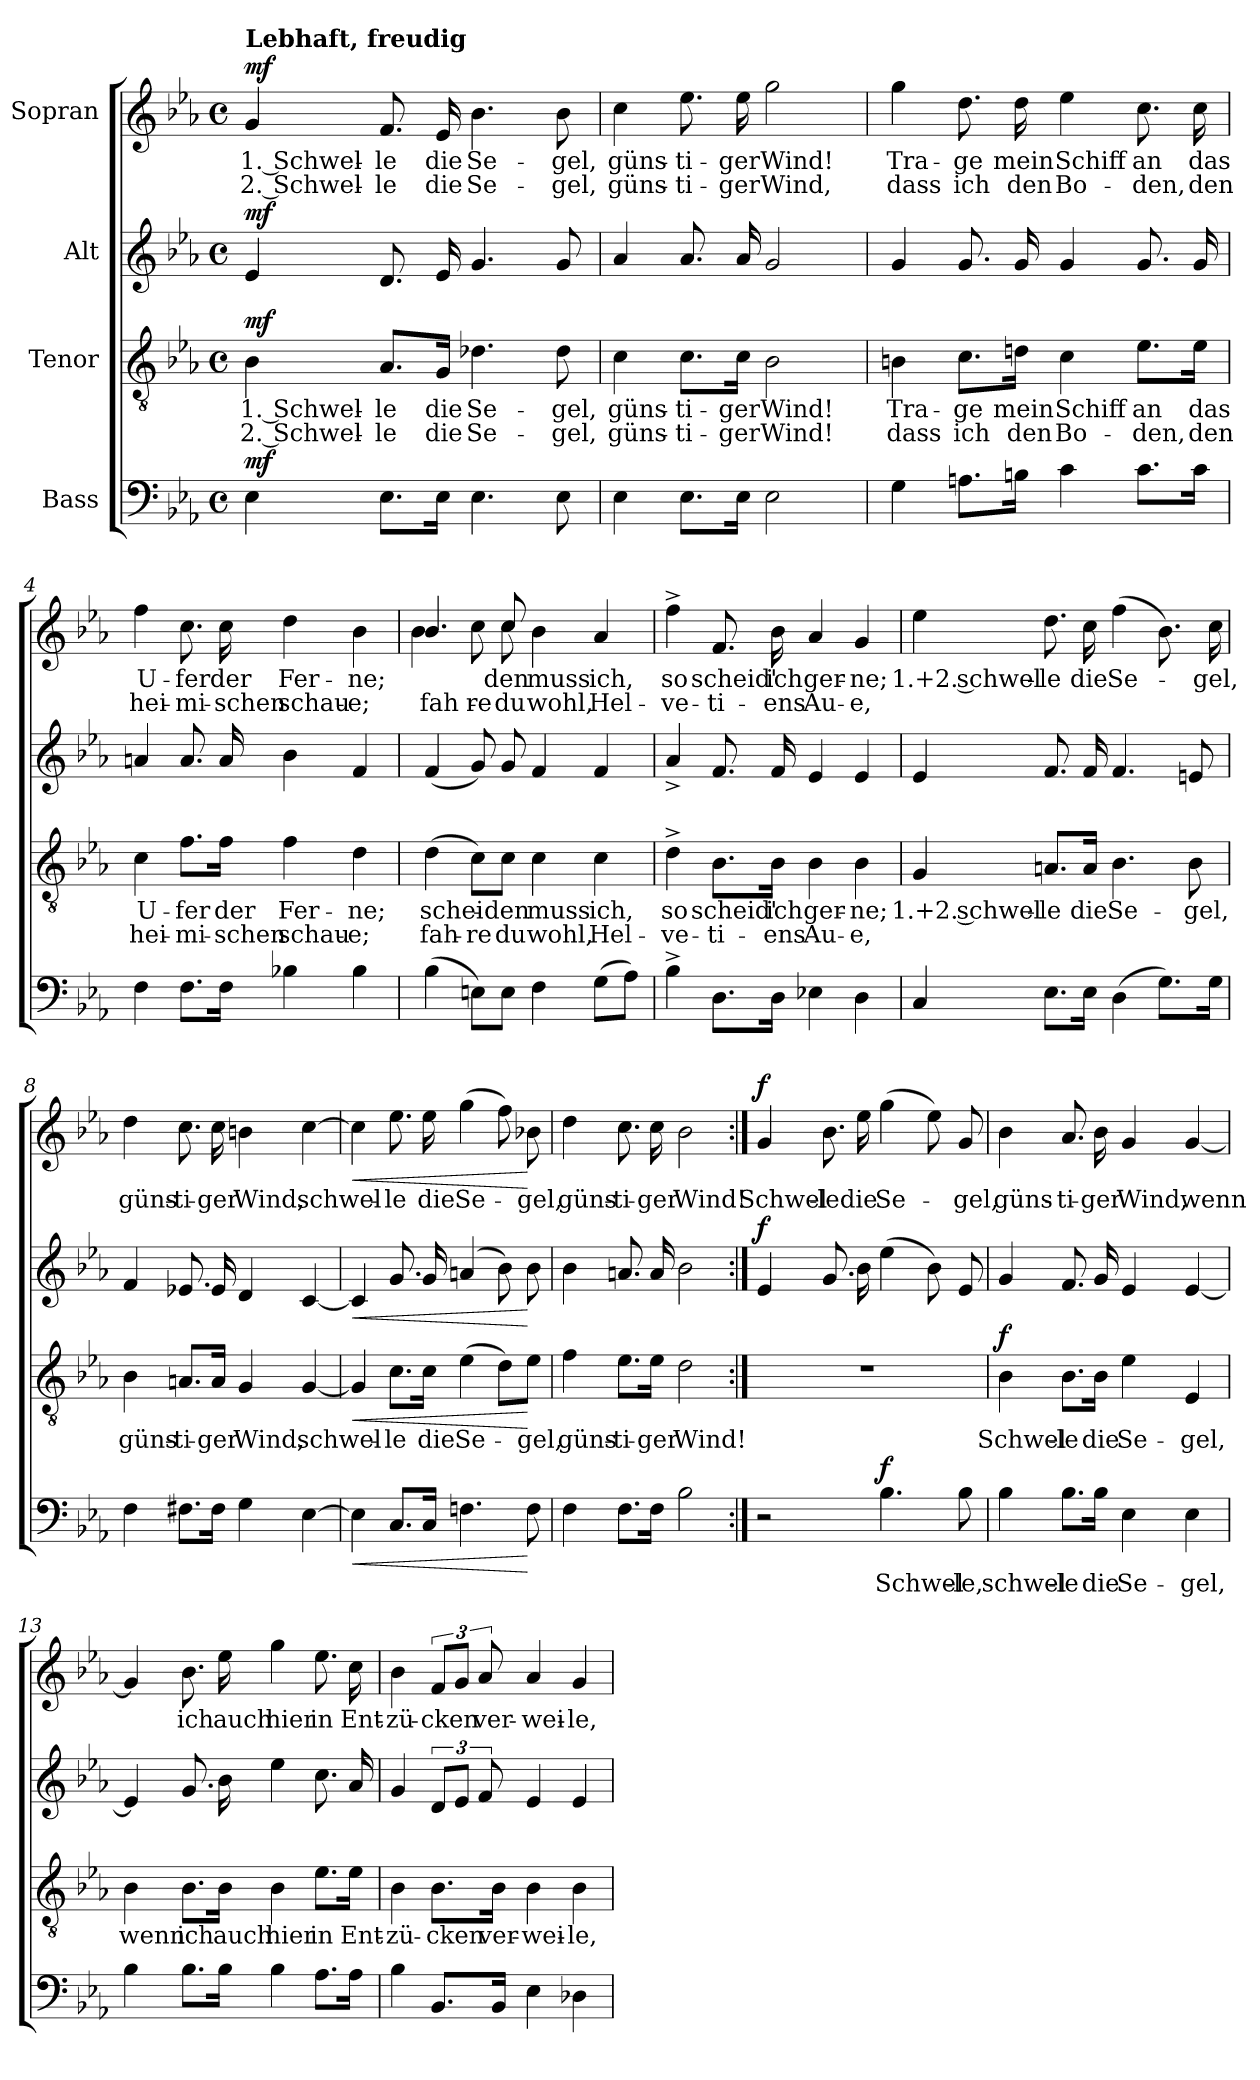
**kern	**text	**dynam	**kern	**text	**text	**dynam	**kern	**dynam	**kern	**text	**text	**dynam
*part4	*part4	*part4	*part3	*part3	*part3	*part3	*part2	*part2	*part1	*part1	*part1	*part1
*staff4	*staff4	*staff4	*staff3	*staff3	*staff3	*staff3	*staff2	*staff2	*staff1	*staff1	*staff1	*staff1
*I"Bass	*	*	*I"Tenor	*	*	*	*I"Alt	*	*I"Sopran	*	*	*
*clefF4	*	*	*clefGv2	*	*	*	*clefG2	*	*clefG2	*	*	*
*k[b-e-a-]	*	*	*k[b-e-a-]	*	*	*	*k[b-e-a-]	*	*k[b-e-a-]	*	*	*
*M4/4	*	*	*M4/4	*	*	*	*M4/4	*	*M4/4	*	*	*
*met(c)	*	*	*met(c)	*	*	*	*met(c)	*	*met(c)	*	*	*
=1	=1	=1	=1	=1	=1	=1	=1	=1	=1	=1	=1	=1
!	!	!	!	!	!	!	!	!	!LO:TX:a:B:t=Lebhaft, freudig	!	!	!
!	!	!LO:DY:a	!	!	!	!LO:DY:a	!	!LO:DY:a	!	!	!	!LO:DY:a
4E-\	.	mf	4B-\	1. Schwel-	2. Schwel-	mf	4e-/	mf	4g/	1. Schwel-	2. Schwel-	mf
8.E-\L	.	.	8.A-/L	-le	-le	.	8.d/	.	8.f/	-le	-le	.
16E-\Jk	.	.	16G/Jk	die	die	.	16e-/	.	16e-/	die	die	.
4.E-\	.	.	4.d-X\	Se-	Se-	.	4.g/	.	4.b-\	Se-	Se-	.
8E-\	.	.	8d-\	-gel,	-gel,	.	8g/	.	8b-\	-gel,	-gel,	.
=2	=2	=2	=2	=2	=2	=2	=2	=2	=2	=2	=2	=2
4E-\	.	.	4c\	güns-	güns-	.	4a-/	.	4cc\	güns-	güns-	.
8.E-\L	.	.	8.c\L	-ti-	-ti-	.	8.a-/	.	8.ee-\	-ti-	-ti-	.
16E-\Jk	.	.	16c\Jk	-ger	-ger	.	16a-/	.	16ee-\	-ger	-ger	.
2E-\	.	.	2B-\	Wind!	Wind!	.	2g/	.	2gg\	Wind!	Wind,	.
=3	=3	=3	=3	=3	=3	=3	=3	=3	=3	=3	=3	=3
4G\	.	.	4Bn\	Tra-	dass	.	4g/	.	4gg\	Tra-	dass	.
8.An\L	.	.	8.c\L	-ge	ich	.	8.g/	.	8.dd\	-ge	ich	.
16Bn\Jk	.	.	16dn\Jk	mein	den	.	16g/	.	16dd\	mein	den	.
4c\	.	.	4c\	Schiff	Bo-	.	4g/	.	4ee-\	Schiff	Bo-	.
8.c\L	.	.	8.e-\L	an	-den,	.	8.g/	.	8.cc\	an	-den,	.
16c\Jk	.	.	16e-\Jk	das	den	.	16g/	.	16cc\	das	den	.
!!LO:LB:g=z
=4	=4	=4	=4	=4	=4	=4	=4	=4	=4	=4	=4	=4
4F\	.	.	4c\	U-	hei-	.	4an/	.	4ff\	U-	hei-	.
8.F\L	.	.	8.f\L	-fer	-mi-	.	8.a/	.	8.cc\	-fer	-mi-	.
16F\Jk	.	.	16f\Jk	der	-schen	.	16a/	.	16cc\	der	-schen	.
4B-X\	.	.	4f\	Fer-	schau-	.	4b-\	.	4dd\	Fer-	schau-	.
4B-\	.	.	4d\	-ne;	-e;	.	4f/	.	4b-\	-ne;	-e;	.
=5	=5	=5	=5	=5	=5	=5	=5	=5	=5	=5	=5	=5
*	*	*	*	*	*	*	*	*	*^	*	*	*
(4B-\	.	.	(4d\	schei-	fah-	.	(4f/	.	4.b-/	4b-\	.	fah-	.
8En\L)	.	.	8c\L)	.	-re	.	8g/)	.	.	8cc\	.	-re	.
8E\J	.	.	8c\J	-den	du	.	8g/	.	8cc/	8cc\	-den	-du	.
4F\	.	.	4c\	muss	wohl,	.	4f/	.	4b-\	2ryy	muss	wohl,	.
(8G\L	.	.	4c\	ich,	Hel-	.	4f/	.	4a-/	.	ich,	Hel-	.
8A-\J)	.	.	.	.	.	.	.	.	.	.	.	.	.
*	*	*	*	*	*	*	*	*	*v	*v	*	*	*
=6	=6	=6	=6	=6	=6	=6	=6	=6	=6	=6	=6	=6
4B-^\	.	.	4d^\	so	-ve-	.	4a-^/	.	4ff^\	so	-ve-	.
8.D\L	.	.	8.B-\L	scheid'	-ti-	.	8.f/	.	8.f/	scheid'	-ti-	.
16D\Jk	.	.	16B-\Jk	ich	-ens	.	16f/	.	16b-\	ich	-ens	.
4E-X\	.	.	4B-\	ger-	Au-	.	4e-/	.	4a-/	ger-	Au-	.
4D\	.	.	4B-\	-ne;	-e,	.	4e-/	.	4g/	-ne;	-e,	.
!!LO:LB:g=z
=7	=7	=7	=7	=7	=7	=7	=7	=7	=7	=7	=7	=7
4C/	.	.	4G/	1.+2. schwel-	.	.	4e-/	.	4ee-\	1.+2. schwel-	.	.
8.E-\L	.	.	8.An/L	-le	.	.	8.f/	.	8.dd\	-le	.	.
16E-\Jk	.	.	16A/Jk	die	.	.	16f/	.	16cc\	die	.	.
(4D\	.	.	4.B-\	Se-	.	.	4.f/	.	(4ff\	Se-	.	.
8.G\L)	.	.	.	.	.	.	.	.	8.b-\)	.	.	.
.	.	.	8B-\	-gel,	.	.	8en/	.	.	.	.	.
16G\Jk	.	.	.	.	.	.	.	.	16cc\	-gel,	.	.
=8	=8	=8	=8	=8	=8	=8	=8	=8	=8	=8	=8	=8
4F\	.	.	4B-\	güns-	.	.	4f/	.	4dd\	güns-	.	.
8.F#X\L	.	.	8.An/L	-ti-	.	.	8.e-X/	.	8.cc\	-ti-	.	.
16F#\Jk	.	.	16A/Jk	-ger	.	.	16e-/	.	16cc\	-ger	.	.
4G\	.	.	4G/	Wind,	.	.	4d/	.	4bn\	Wind,	.	.
[4E-\	.	.	[4G/	schwel-	.	.	[4c/	.	[4cc\	schwel-	.	.
=9	=9	=9	=9	=9	=9	=9	=9	=9	=9	=9	=9	=9
!	!	!LO:HP:b	!	!	!	!LO:HP:b	!	!LO:HP:b	!	!	!	!LO:HP:b
4E-\]	.	<	4G/]	.	.	<	4c/]	<	4cc\]	.	.	<
8.C/L	.	.	8.c\L	-le	.	.	8.g/	.	8.ee-\	-le	.	.
16C/Jk	.	.	16c\Jk	die	.	.	16g/	.	16ee-\	die	.	.
4.Fn\	.	.	(4e-\	Se-	.	.	(4an/	.	(4gg\	Se-	.	.
.	.	.	8d\L)	.	.	.	8b-\)	.	8ff\)	.	.	.
8F\	.	[	8e-\J	-gel,	.	[	8b-\	[	8b-X\	-gel,	.	[
=10	=10	=10	=10	=10	=10	=10	=10	=10	=10	=10	=10	=10
4F\	.	.	4f\	güns-	.	.	4b-\	.	4dd\	güns-	.	.
8.F\L	.	.	8.e-\L	-ti-	.	.	8.an/	.	8.cc\	-ti-	.	.
16F\Jk	.	.	16e-\Jk	-ger	.	.	16a/	.	16cc\	-ger	.	.
2B-\	.	.	2d\	Wind!	.	.	2b-\	.	2b-\	Wind!	.	.
!!LO:PB:g=z
=11:|!	=11:|!	=11:|!	=11:|!	=11:|!	=11:|!	=11:|!	=11:|!	=11:|!	=11:|!	=11:|!	=11:|!	=11:|!
!	!	!	!	!	!	!	!	!LO:DY:a	!	!	!	!LO:DY:a
2r	.	.	1r	.	.	.	4e-/	f	4g/	Schwel-	.	f
.	.	.	.	.	.	.	8.g/	.	8.b-\	-le	.	.
.	.	.	.	.	.	.	16b-\	.	16ee-\	die	.	.
!	!	!LO:DY:a	!	!	!	!	!	!	!	!	!	!
4.B-\	Schwel-	f	.	.	.	.	(4ee-\	.	(4gg\	Se-	.	.
.	.	.	.	.	.	.	8b-\)	.	8ee-\)	.	.	.
8B-\	-le,	.	.	.	.	.	8e-/	.	8g/	-gel,	.	.
=12	=12	=12	=12	=12	=12	=12	=12	=12	=12	=12	=12	=12
!	!	!	!	!	!	!LO:DY:a	!	!	!	!	!	!
4B-\	schwel-	.	4B-\	Schwel-	.	f	4g/	.	4b-\	güns-	.	.
8.B-\L	-le	.	8.B-\L	-le	.	.	8.f/	.	8.a-/	-ti-	.	.
16B-\Jk	die	.	16B-\Jk	die	.	.	16g/	.	16b-\	-ger	.	.
4E-\	Se-	.	4e-\	Se-	.	.	4e-/	.	4g/	Wind,	.	.
4E-\	-gel,	.	4E-/	-gel,	.	.	[4e-/	.	[4g/	wenn	.	.
=13	=13	=13	=13	=13	=13	=13	=13	=13	=13	=13	=13	=13
4B-\	.	.	4B-\	wenn	.	.	4e-/]	.	4g/]	.	.	.
8.B-\L	.	.	8.B-\L	ich	.	.	8.g/	.	8.b-\	ich	.	.
16B-\Jk	.	.	16B-\Jk	auch	.	.	16b-\	.	16ee-\	auch	.	.
4B-\	.	.	4B-\	hier	.	.	4ee-\	.	4gg\	hier	.	.
8.A-\L	.	.	8.e-\L	in	.	.	8.cc\	.	8.ee-\	in	.	.
16A-\Jk	.	.	16e-\Jk	Ent-	.	.	16a-/	.	16cc\	Ent-	.	.
!!LO:LB:g=z
=14	=14	=14	=14	=14	=14	=14	=14	=14	=14	=14	=14	=14
4B-\	.	.	4B-\	-zü-	.	.	4g/	.	4b-\	-zü-	.	.
8.BB-/L	.	.	8.B-\L	-cken	.	.	12d/L	.	12f/L	-cken	.	.
.	.	.	.	.	.	.	12e-/J	.	12g/J	.	.	.
.	.	.	.	.	.	.	12f/	.	12a-/	ver-	.	.
16BB-/Jk	.	.	16B-\Jk	ver-	.	.	.	.	.	.	.	.
4E-\	.	.	4B-\	-wei-	.	.	4e-/	.	4a-/	-wei-	.	.
4D-X\	.	.	4B-\	-le,	.	.	4e-/	.	4g/	-le,	.	.
=	=	=	=	=	=	=	=	=	=	=	=	=
*-	*-	*-	*-	*-	*-	*-	*-	*-	*-	*-	*-	*-
